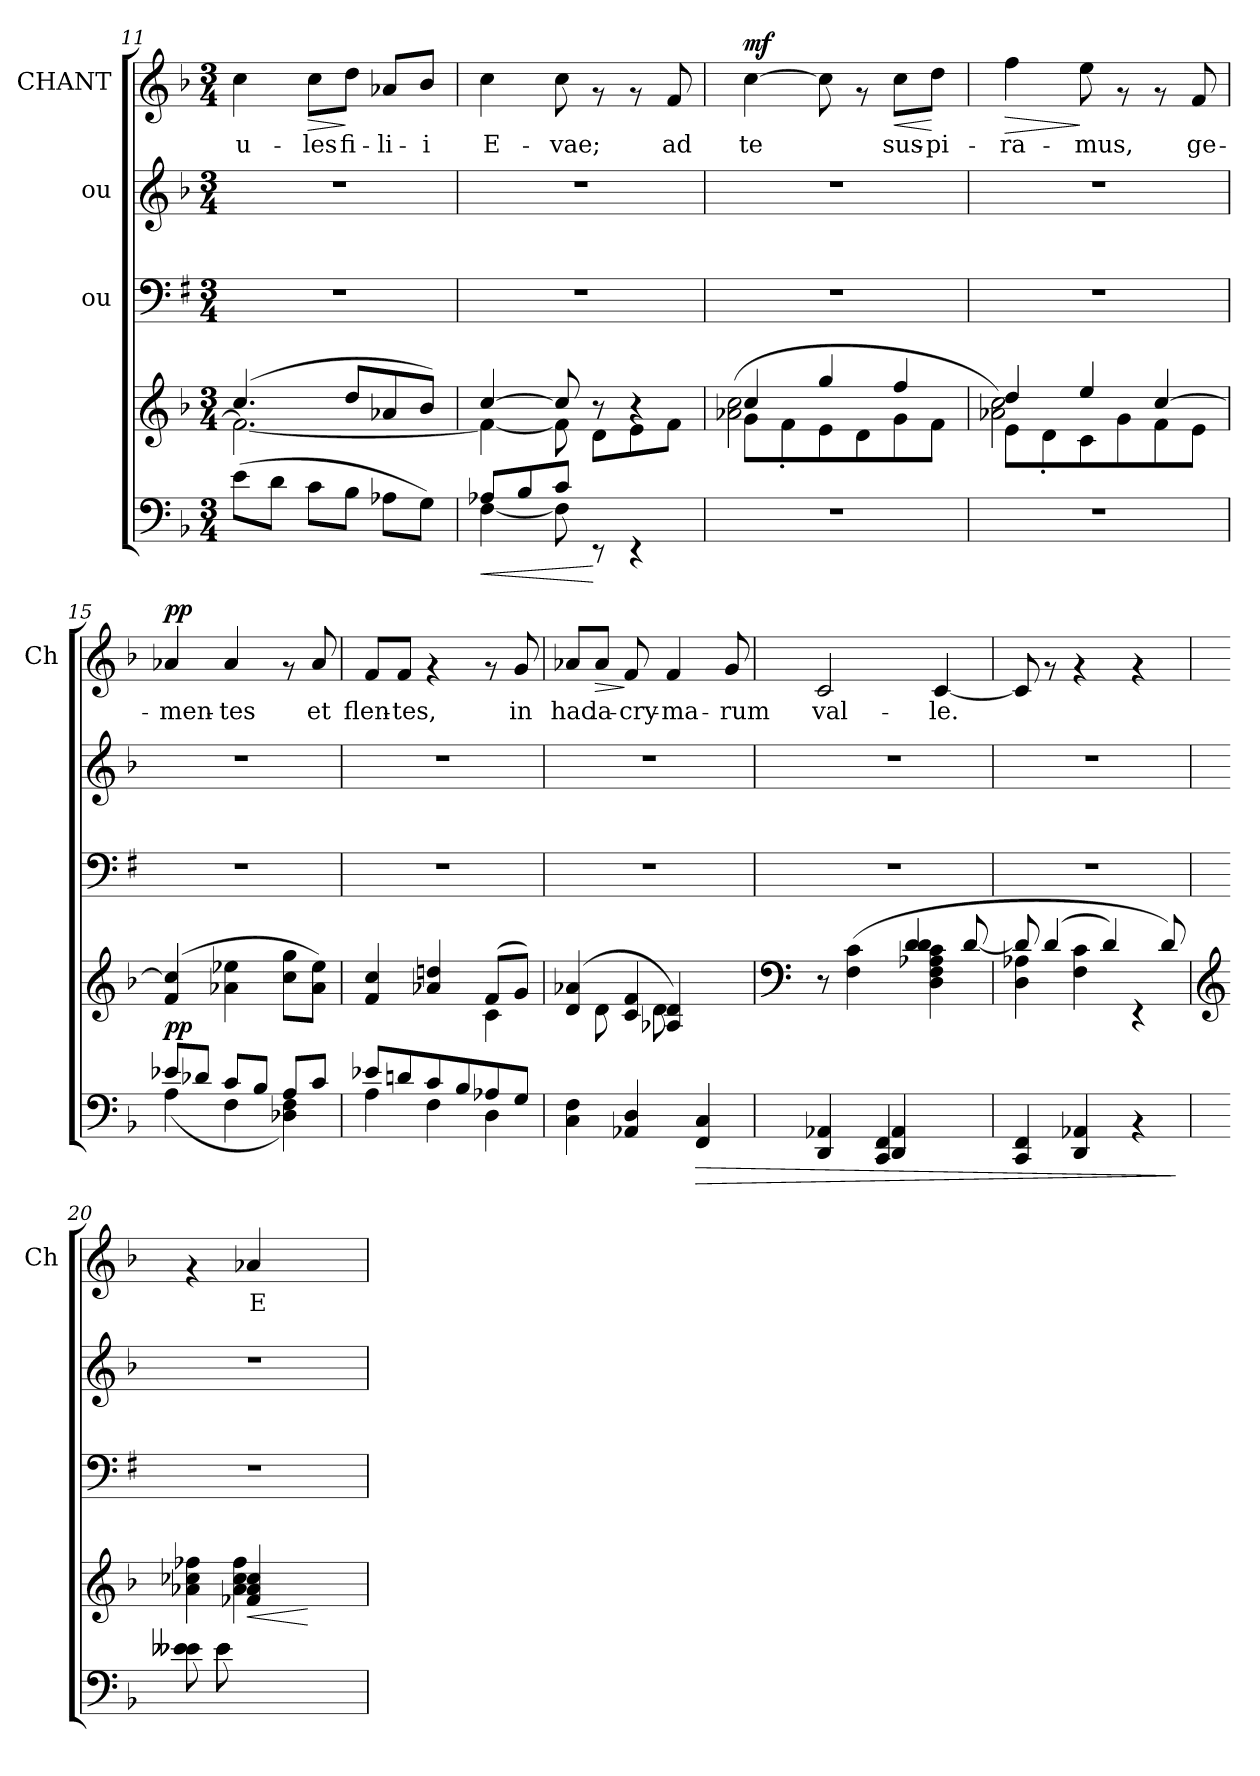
**kern	**dynam	**kern	**dynam	**kern	**kern	**kern	**text	**dynam
*part5	*part5	*part4	*part4	*part3	*part2	*part1	*part1	*part1
*staff5	*staff5	*staff4	*staff4	*staff3	*staff2	*staff1	*staff1	*staff1
*	*	*	*	*I"ou	*I"ou	*I"CHANT	*	*
*	*	*	*	*	*	*I'Ch	*	*
!!LO:LB:g=z
*clefF4	*	*clefG2	*	*clefF4	*clefG2	*clefG2	*	*
*k[b-]	*	*k[b-]	*	*k[f#]	*k[b-]	*k[b-]	*	*
*F:	*	*F:	*	*G:	*F:	*F:	*	*
*M3/4	*	*M3/4	*	*M3/4	*M3/4	*M3/4	*	*
=11	=11	=11	=11	=11	=11	=11	=11	=11
*	*	*^	*	*	*	*	*	*
!	!	!	!	!	!	!	!	!LO:LY:b	!
(>8e\L	.	(4.cc/	2.f\_	.	2.r	2.r	4cc\	-u-	.
8d\J	.	.	.	.	.	.	.	.	.
!	!	!	!	!	!	!	!	!LO:LY:b	!LO:HP:b
8c\L	.	.	.	.	.	.	8cc\L	-les	>
!	!	!	!	!	!	!	!	!LO:LY:b	!
8B-\J	.	8dd/L	.	.	.	.	8dd\J	fi-	]
!	!	!	!	!	!	!	!	!LO:LY:b	!
8A-X\L	.	8a-X/	.	.	.	.	8a-X/L	-li-	.
!	!	!	!	!	!	!	!	!LO:LY:b	!
8G\J)	.	8b-/J)	.	.	.	.	8b-/J	-i	.
=12	=12	=12	=12	=12	=12	=12	=12	=12	=12
!	!LO:HP:b	!	!	!	!	!	!	!LO:LY:b	!
*^	*	*	*	*	*	*	*	*	*
8A-X/L	[<4F\	<	[>4cc/	4f\_	.	2.r	2.r	4cc\	E-	.
8B-/	.	.	.	.	.	.	.	.	.	.
!	!	!	!	!	!	!	!	!	!LO:LY:b	!
8c/J	8F\]	.	8cc/]	8f\]	.	.	.	8cc\	-vae;	.
8rEE	4.ryy	[	8ra	8d\L	.	.	.	8rf	.	.
4rEE	.	.	4ra	8e\	.	.	.	8rf	.	.
!	!	!	!	!	!	!	!	!	!LO:LY:b	!
.	.	.	.	8f\J	.	.	.	8f/	ad	.
*v	*v	*	*	*	*	*	*	*	*	*
=13	=13	=13	=13	=13	=13	=13	=13	=13	=13
*	*	*	*^	*	*	*	*	*	*
!	!	!	!	!	!	!	!	!	!LO:LY:b	!LO:DY:a
2.r	.	4cc/	8g\L	(>2a-X\ 2cc\	.	2.r	2.r	[>4cc\	te	mf
.	.	.	8f'>\	.	.	.	.	.	.	.
.	.	4gg/	8e\	.	.	.	.	8cc\]	.	.
.	.	.	8d\	.	.	.	.	8rf	.	.
!	!	!	!	!	!	!	!	!	!LO:LY:b	!LO:HP:b
.	.	4ff/	8g\	4ryy	.	.	.	8cc\L	sus-	<
!	!	!	!	!	!	!	!	!	!LO:LY:b	!
.	.	.	8f\J	.	.	.	.	8dd\J	-pi-	[
=14	=14	=14	=14	=14	=14	=14	=14	=14	=14	=14
!	!	!	!	!	!	!	!	!	!LO:LY:b	!LO:HP:b
2.r	.	4dd/	8e\L	2a-X\ 2cc\)	.	2.r	2.r	4ff\	-ra-	>
.	.	.	8d'>\	.	.	.	.	.	.	.
!	!	!	!	!	!	!	!	!	!LO:LY:b	!
.	.	4ee/	8c\	.	.	.	.	8ee\	-mus,	]
.	.	.	8g\	.	.	.	.	8rf	.	.
.	.	[>4cc/	8f\	4ryy	.	.	.	8rf	.	.
!	!	!	!	!	!	!	!	!	!LO:LY:b	!
.	.	.	8e\J	.	.	.	.	8f/	ge-	.
*	*	*	*v	*v	*	*	*	*	*	*
=15	=15	=15	=15	=15	=15	=15	=15	=15	=15
*^	*	*	*	*	*	*	*	*	*
!	!	!LO:DY:a	!	!	!	!	!	!	!LO:LY:b	!LO:DY:a
*	*	*	*v	*v	*	*	*	*	*	*
8e-X/L	(<4A\	pp	(4f/ 4cc/]	.	2.r	2.r	4a-X/	-men-	pp
8d-X/J	.	.	.	.	.	.	.	.	.
!	!	!	!	!	!	!	!	!LO:LY:b	!
8c/L	4F\	.	4a-X\ 4ee-X\	.	.	.	4a-/	-tes	.
8B-/J	.	.	.	.	.	.	.	.	.
8A/L	4D-X\ 4F\)	.	8cc\ 8gg\L	.	.	.	8rf	.	.
!	!	!	!	!	!	!	!	!LO:LY:b	!
8c/J	.	.	8a-\ 8ee-\J)	.	.	.	8a-/	et	.
!!LO:PB:g=z
=16	=16	=16	=16	=16	=16	=16	=16	=16	=16
*	*	*	*^	*	*	*	*	*	*
!	!	!	!	!	!	!	!	!	!LO:LY:b	!
8e-X/L	4A\	.	4f/ 4cc/	2ryy	.	2.r	2.r	8f/L	flen-	.
!	!	!	!	!	!	!	!	!	!LO:LY:b	!
8dn/	.	.	.	.	.	.	.	8f/J	-tes,	.
8c/	4F\	.	4a-X/ 4ddn/	.	.	.	.	4rf	.	.
8B-/	.	.	.	.	.	.	.	.	.	.
8A-X/	4D\	.	(<8f/L	4c\	.	.	.	8rf	.	.
!	!	!	!	!	!	!	!	!	!LO:LY:b	!
8G/J	.	.	8g/J)	.	.	.	.	8g/	in	.
*v	*v	*	*	*	*	*	*	*	*	*
=17	=17	=17	=17	=17	=17	=17	=17	=17	=17
*	*	*^	*^	*	*	*	*	*	*
!	!	!	!	!	!	!	!	!	!	!LO:LY:b	!
4C\ 4F\	.	(4d/ 4a-X/	8ryy	4.ryy	4.ryy	.	2.r	2.r	8a-X/L	hac	.
!	!	!	!	!	!	!	!	!	!	!LO:LY:b	!LO:HP:b
.	.	.	8d\	.	.	.	.	.	8a-/J	la-	>
!	!	!	!	!	!	!	!	!	!	!LO:LY:b	!
4AA-X/ 4D/	.	8ryy	4c/ 4f/	.	.	.	.	.	8f/	-cry-	]
!	!	!	!	!	!	!	!	!	!	!LO:LY:b	!
.	.	4.ryy	.	(<4A-X/ 4d/)	8d\)	.	.	.	4f/	-ma-	.
!	!LO:HP:b	!	!	!	!	!	!	!	!	!	!
4FF/ 4C/	>	.	8ryy	.	8ryy	.	.	.	.	.	.
!	!	!	!	!	!	!	!	!	!	!LO:LY:b	!
.	.	.	8ryy	8ryy	8ryy	.	.	.	8g/	-rum	.
*	*	*v	*v	*v	*v	*	*	*	*	*	*
=18	=18	=18	=18	=18	=18	=18	=18	=18
*	*	*clefF4	*	*	*	*	*	*
*^	*	*^	*	*	*	*	*	*
*	*	*	*	*^	*	*	*	*	*	*
*	*	*	*	*	*^	*	*	*	*	*	*
!	!	!	!	!	!	!	!	!	!	!	!LO:LY:b	!
*	*	*	*	*v	*v	*v	*	*	*	*	*	*
4DD/ 4AA-X/	4ryy	.	8rC	4.ryy	.	2.r	2.r	2c/	val-	.
.	.	.	(4F\ 4c\	.	.	.	.	.	.	.
4CC/ 4FF/	4DD/ 4AA-/	.	.	.	.	.	.	.	.	.
.	.	.	(4d/ 4d/	4D\ 4F\ 4A-X\ 4c\)	.	.	.	.	.	.
!	!	!	!	!	!	!	!	!	!LO:LY:b	!
4ryy	4ryy	.	.	.	.	.	.	[<4c/	-le.	.
.	.	.	[>8d/	8ryy	.	.	.	.	.	.
*v	*v	*	*	*	*	*	*	*	*	*
=19	=19	=19	=19	=19	=19	=19	=19	=19	=19
4CC/ 4FF/	.	8d/]	4D\ 4A-X\	.	2.r	2.r	8c/]	.	.
.	.	(<4d/	.	.	.	.	8rf	.	.
4DD/ 4AA-X/	.	.	4F\ 4c\	.	.	.	4rf	.	.
.	.	4d/)	.	.	.	.	.	.	.
4rAA	.	.	4rEE	.	.	.	4rf	.	.
.	.	8d/)	.	.	.	.	.	.	.
*	*	*v	*v	*	*	*	*	*	*
.	]	.	.	.	.	.	.	.
=20	=20	=20	=20	=20	=20	=20	=20	=20
*	*	*clefG2	*	*	*	*	*	*
*^	*	*^	*	*	*	*	*	*
*	*^	*	*	*	*	*	*	*	*	*
8e--X\ 8e--X\	8ryy	8ryy	.	4ryy	4a-X\ 4cc-X\ 4ff-X\	.	2.r	2.r	4rf	.	.
4e--\	4e--\	8e--\	.	.	.	.	.	.	.	.	.
!	!	!	!	!	!	!LO:HP:b	!	!	!	!LO:LY:b	!
.	.	4.ryy	.	4f-X/ 4a-/ 4cc-/	4a-\ 4cc-\ 4ff-\	<	.	.	4a-X/	E-	.
4.ryy	4.ryy	.	.	.	.	.	.	.	.	.	.
.	.	.	.	4ryy	4ryy	[	.	.	4ryy	.	.
.	.	8ryy	.	.	.	.	.	.	.	.	.
*v	*v	*v	*	*	*	*	*	*	*	*	*
*	*	*v	*v	*	*	*	*	*	*
=	=	=	=	=	=	=	=	=
*-	*-	*-	*-	*-	*-	*-	*-	*-
